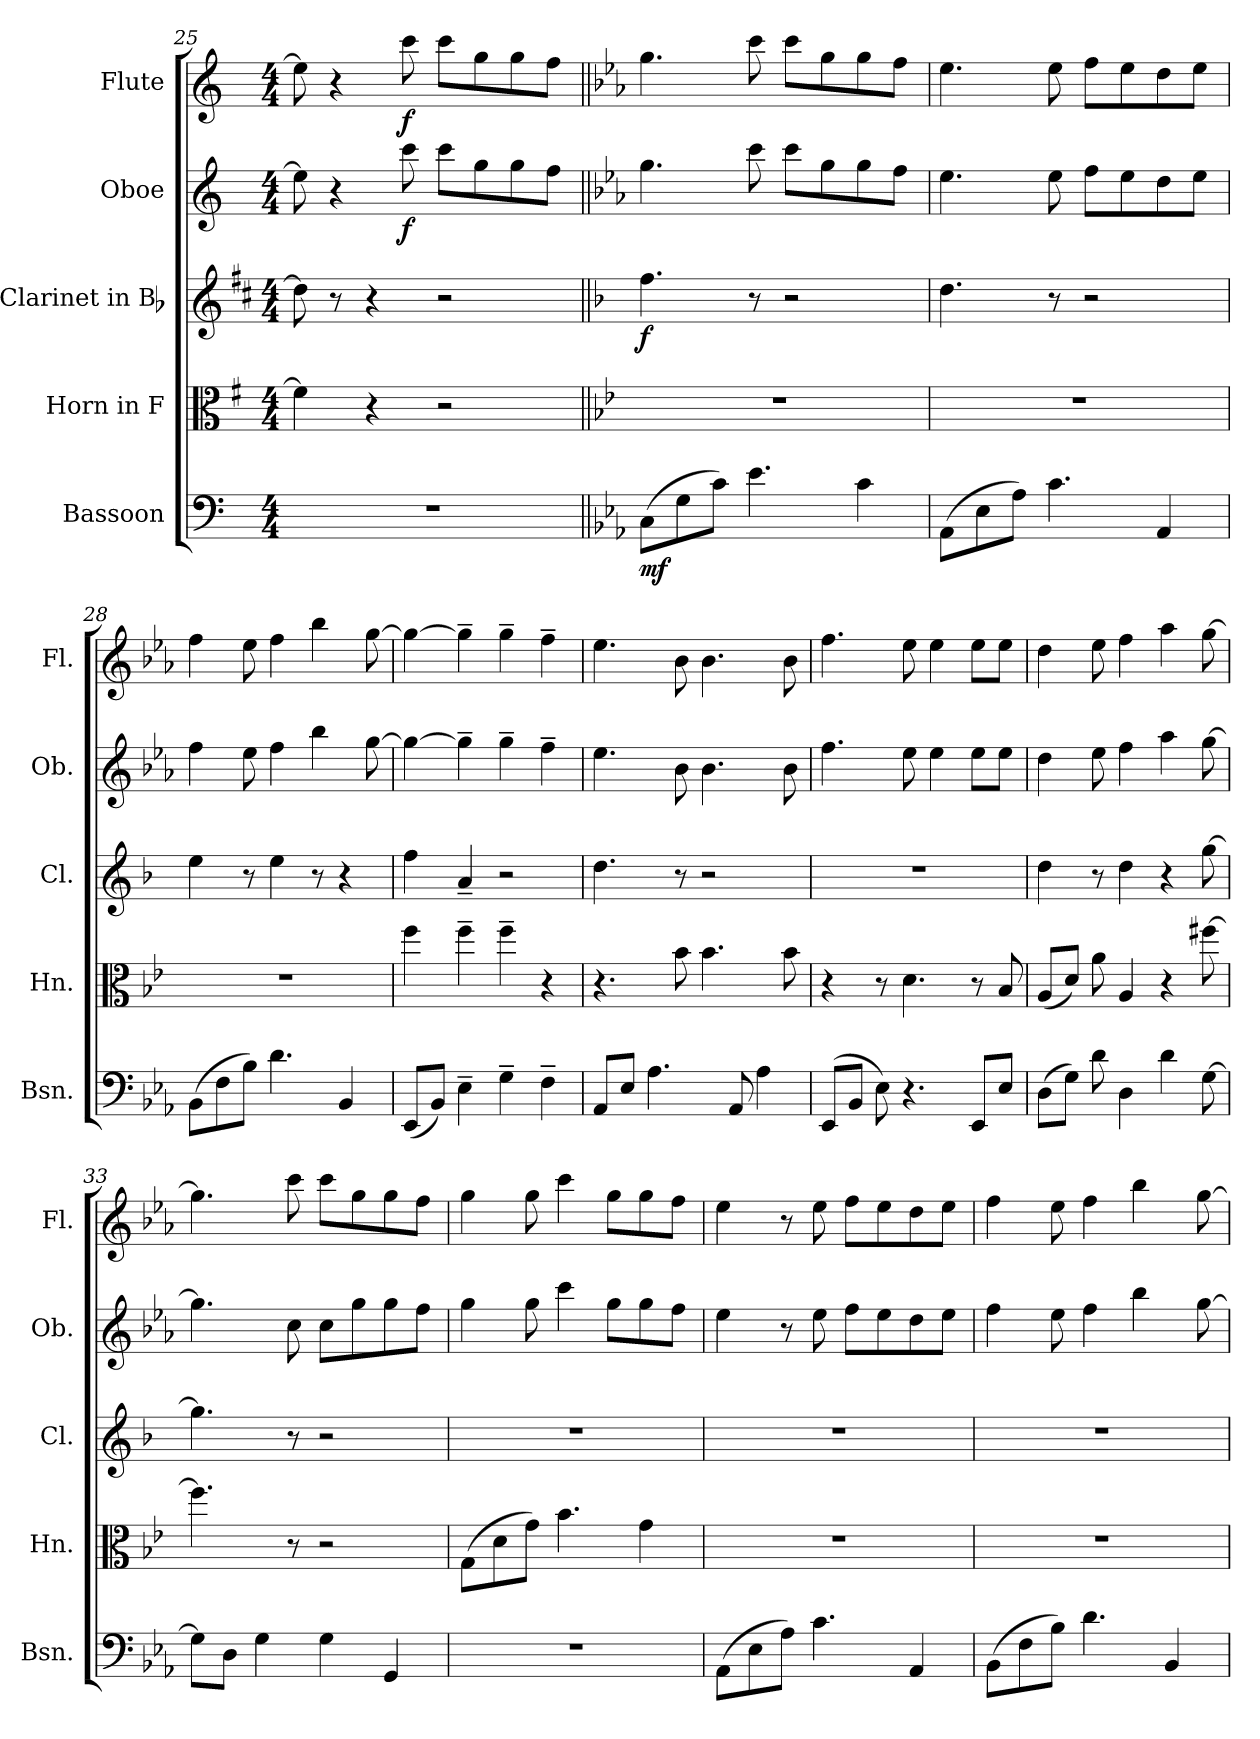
**kern	**dynam	**kern	**kern	**dynam	**kern	**dynam	**kern	**dynam
*part5	*part5	*part4	*part3	*part3	*part2	*part2	*part1	*part1
*staff5	*staff5	*staff4	*staff3	*staff3	*staff2	*staff2	*staff1	*staff1
*I"Bassoon	*	*I"Horn in F	*I"Clarinet in Bb	*	*I"Oboe	*	*I"Flute	*
*I'Bsn.	*	*I'Hn.	*I'Cl.	*	*I'Ob.	*	*I'Fl.	*
*clefF4	*	*clefC3	*clefG2	*	*clefG2	*	*clefG2	*
*	*	*ITrd4c7	*ITrd1c2	*	*	*	*	*
*k[]	*	*k[]	*k[]	*	*k[]	*	*k[]	*
*C:	*	*C:	*C:	*	*C:	*	*C:	*
*M4/4	*	*M4/4	*M4/4	*	*M4/4	*	*M4/4	*
=25	=25	=25	=25	=25	=25	=25	=25	=25
1r	.	4B-i\]	8cc#i\]	.	8eei\]	.	8eei\]	.
.	.	.	8r	.	4r	.	4r	.
.	.	4r	4r	.	.	.	.	.
.	.	.	.	.	8ccci\	f	8ccci\	f
.	.	2r	2r	.	8ccci\L	.	8ccci\L	.
.	.	.	.	.	8ggi\	.	8ggi\	.
.	.	.	.	.	8ggi\	.	8ggi\	.
.	.	.	.	.	8ffi\J	.	8ffi\J	.
=26||	=26||	=26||	=26||	=26||	=26||	=26||	=26||	=26||
*k[b-e-a-]	*	*k[b-e-a-]	*k[b-e-a-]	*	*k[b-e-a-]	*	*k[b-e-a-]	*
*E-:	*	*E-:	*E-:	*	*E-:	*	*E-:	*
(8Ci\L	mf	1r	4.ee-i\	f	4.ggi\	.	4.ggi\	.
8Gi\	.	.	.	.	.	.	.	.
8ci\J)	.	.	.	.	.	.	.	.
4.e-i\	.	.	8r	.	8ccci\	.	8ccci\	.
.	.	.	2r	.	8ccci\L	.	8ccci\L	.
.	.	.	.	.	8ggi\	.	8ggi\	.
4ci\	.	.	.	.	8ggi\	.	8ggi\	.
.	.	.	.	.	8ffi\J	.	8ffi\J	.
!!LO:LB:g=z
=27	=27	=27	=27	=27	=27	=27	=27	=27
(8AA-i\L	.	1r	4.cci\	.	4.ee-i\	.	4.ee-i\	.
8E-i\	.	.	.	.	.	.	.	.
8A-i\J)	.	.	.	.	.	.	.	.
4.ci\	.	.	8r	.	8ee-i\	.	8ee-i\	.
.	.	.	2r	.	8ffi\L	.	8ffi\L	.
.	.	.	.	.	8ee-i\	.	8ee-i\	.
4AA-i/	.	.	.	.	8ddi\	.	8ddi\	.
.	.	.	.	.	8ee-i\J	.	8ee-i\J	.
=28	=28	=28	=28	=28	=28	=28	=28	=28
(8BB-i\L	.	1r	4ddi\	.	4ffi\	.	4ffi\	.
8Fi\	.	.	.	.	.	.	.	.
8B-i\J)	.	.	8r	.	8ee-i\	.	8ee-i\	.
4.di\	.	.	4ddi\	.	4ffi\	.	4ffi\	.
.	.	.	8r	.	4bb-i\	.	4bb-i\	.
4BB-i/	.	.	4r	.	.	.	.	.
.	.	.	.	.	[8ggi\	.	[8ggi\	.
=29	=29	=29	=29	=29	=29	=29	=29	=29
(8EE-i/L	.	4b-i\	4ee-i\	.	4ggi\_	.	4ggi\_	.
8BB-i/J)	.	.	.	.	.	.	.	.
4E-~i\	.	4b-~i\	4g~i/	.	4gg~i\]	.	4gg~i\]	.
4G~i\	.	4b-~i\	2r	.	4gg~i\	.	4gg~i\	.
4F~i\	.	4r	.	.	4ff~i\	.	4ff~i\	.
=30	=30	=30	=30	=30	=30	=30	=30	=30
8AA-i/L	.	4.r	4.cci\	.	4.ee-i\	.	4.ee-i\	.
8E-i/J	.	.	.	.	.	.	.	.
4.A-i\	.	.	.	.	.	.	.	.
.	.	8e-i\	8r	.	8b-i\	.	8b-i\	.
.	.	4.e-i\	2r	.	4.b-i\	.	4.b-i\	.
8AA-i/	.	.	.	.	.	.	.	.
4A-i\	.	.	.	.	.	.	.	.
.	.	8e-i\	.	.	8b-i\	.	8b-i\	.
=31	=31	=31	=31	=31	=31	=31	=31	=31
(8EE-i/L	.	4r	1r	.	4.ffi\	.	4.ffi\	.
8BB-i/J	.	.	.	.	.	.	.	.
8E-i\)	.	8r	.	.	.	.	.	.
4.r	.	4.Gi\	.	.	8ee-i\	.	8ee-i\	.
.	.	.	.	.	4ee-i\	.	4ee-i\	.
8EE-i/L	.	8r	.	.	8ee-i\L	.	8ee-i\L	.
8E-i/J	.	8E-i/	.	.	8ee-i\J	.	8ee-i\J	.
!!LO:LB:g=z
=32	=32	=32	=32	=32	=32	=32	=32	=32
(8Di\L	.	(8Di/L	4cci\	.	4ddi\	.	4ddi\	.
8Gi\J)	.	8Gi/J)	.	.	.	.	.	.
8di\	.	8di\	8r	.	8ee-i\	.	8ee-i\	.
4Di\	.	4Di/	4cci\	.	4ffi\	.	4ffi\	.
4di\	.	4r	4r	.	4aa-i\	.	4aa-i\	.
[8Gi\	.	[8bni\	[8ffi\	.	[8ggi\	.	[8ggi\	.
=33	=33	=33	=33	=33	=33	=33	=33	=33
8Gi\L]	.	4.bi\]	4.ffi\]	.	4.ggi\]	.	4.ggi\]	.
8Di\J	.	.	.	.	.	.	.	.
4Gi\	.	.	.	.	.	.	.	.
.	.	8r	8r	.	8cci\	.	8ccci\	.
4Gi\	.	2r	2r	.	8cci\L	.	8ccci\L	.
.	.	.	.	.	8ggi\	.	8ggi\	.
4GGi/	.	.	.	.	8ggi\	.	8ggi\	.
.	.	.	.	.	8ffi\J	.	8ffi\J	.
=34	=34	=34	=34	=34	=34	=34	=34	=34
1r	.	(8Ci\L	1r	.	4ggi\	.	4ggi\	.
.	.	8Gi\	.	.	.	.	.	.
.	.	8ci\J)	.	.	8ggi\	.	8ggi\	.
.	.	4.e-i\	.	.	4ccci\	.	4ccci\	.
.	.	.	.	.	8ggi\L	.	8ggi\L	.
.	.	4ci\	.	.	8ggi\	.	8ggi\	.
.	.	.	.	.	8ffi\J	.	8ffi\J	.
=35	=35	=35	=35	=35	=35	=35	=35	=35
(8AA-i\L	.	1r	1r	.	4ee-i\	.	4ee-i\	.
8E-i\	.	.	.	.	.	.	.	.
8A-i\J)	.	.	.	.	8r	.	8r	.
4.ci\	.	.	.	.	8ee-i\	.	8ee-i\	.
.	.	.	.	.	8ffi\L	.	8ffi\L	.
.	.	.	.	.	8ee-i\	.	8ee-i\	.
4AA-i/	.	.	.	.	8ddi\	.	8ddi\	.
.	.	.	.	.	8ee-i\J	.	8ee-i\J	.
=36	=36	=36	=36	=36	=36	=36	=36	=36
(8BB-i\L	.	1r	1r	.	4ffi\	.	4ffi\	.
8Fi\	.	.	.	.	.	.	.	.
8B-i\J)	.	.	.	.	8ee-i\	.	8ee-i\	.
4.di\	.	.	.	.	4ffi\	.	4ffi\	.
.	.	.	.	.	4bb-i\	.	4bb-i\	.
4BB-i/	.	.	.	.	.	.	.	.
.	.	.	.	.	[8ggi\	.	[8ggi\	.
=	=	=	=	=	=	=	=	=
*-	*-	*-	*-	*-	*-	*-	*-	*-
